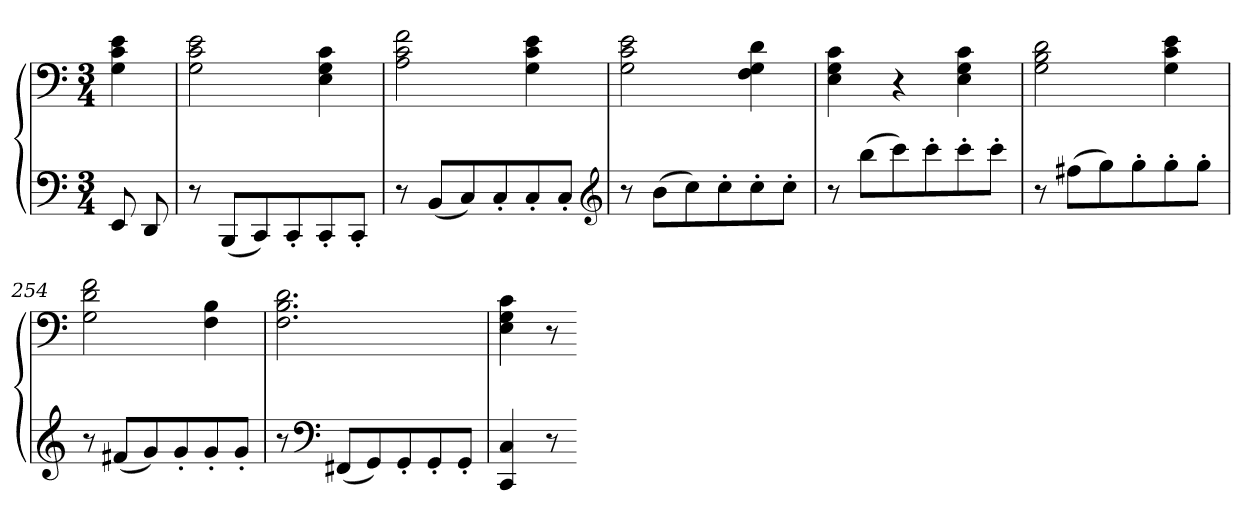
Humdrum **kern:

**kern	**kern
*part1	*part1
*staff2	*staff1
*clefF4	*clefF4
*k[]	*k[]
*C:	*C:
*M3/4	*M3/4
=	=
8EE	4G 4c 4e
8DD	.
=249	=249
8r	2G 2c 2e
(8BBBL	.
8CC)	.
8CC'	.
8CC'	4E 4G 4c
8CC'J	.
=250	=250
8r	2A 2c 2f
(8BBL	.
8C)	.
8C'	.
8C'	4G 4c 4e
8C'J	.
*clefG2	*
=251	=251
8r	2G 2c 2e
(8bL	.
8cc)	.
8cc'	.
8cc'	4F 4G 4d
8cc'J	.
=252	=252
8r	4E 4G 4c
(8bbL	.
8ccc)	4r
8ccc'	.
8ccc'	4E 4G 4c
8ccc'J	.
=253	=253
8r	2G 2B 2d
(8ff#XL	.
8gg)	.
8gg'	.
8gg'	4G 4c 4e
8gg'J	.
=254	=254
8r	2G 2d 2f
(8f#XL	.
8g)	.
8g'	.
8g'	4F 4B
8g'J	.
=255	=255
8r	2.F 2.B 2.d
*clefF4	*
(8FF#XL	.
8GG)	.
8GG'	.
8GG'	.
8GG'J	.
=256	=256
4CC 4C	4E 4G 4c
8r	8r
=-	=-
*-	*-
